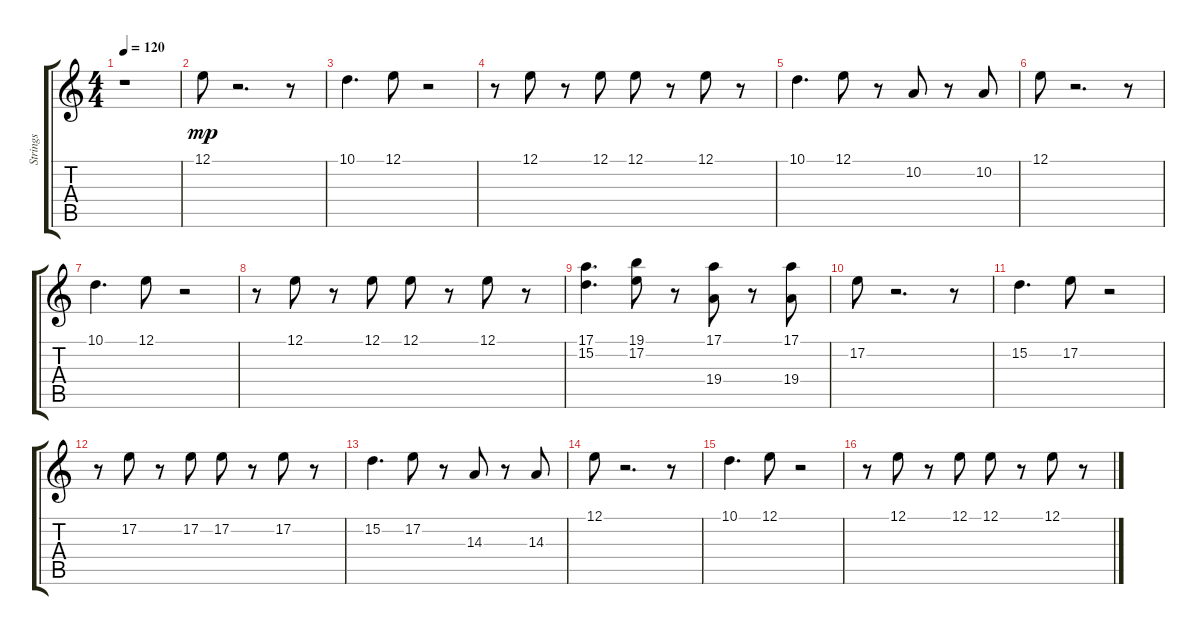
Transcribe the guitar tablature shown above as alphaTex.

\track ("Strings" "Strings") {instrument stringensemble1}
\staff {score tabs}
\tuning (E4 B3 G3 D3 A2 E2) {hide}
\ts (4 4)
\tempo 120
\clef g2
\ks c
r.1{dy f} |
12.1.8{dy mp} r.2{d} r.8 |
10.1.4{d} 12.1.8 r.2 |
r.8 12.1.8 r.8 12.1.8 12.1.8 r.8 12.1.8 r.8 |
10.1.4{d} 12.1.8 r.8 10.2.8 r.8 10.2.8 |
12.1.8 r.2{d} r.8 |
10.1.4{d} 12.1.8 r.2 |
r.8 12.1.8 r.8 12.1.8 12.1.8 r.8 12.1.8 r.8 |
(17.1 15.2).4{d} (19.1 17.2).8 r.8 (17.1 19.4).8 r.8 (17.1 19.4).8 |
17.2.8 r.2{d} r.8 |
15.2.4{d} 17.2.8 r.2 |
r.8 17.2.8 r.8 17.2.8 17.2.8 r.8 17.2.8 r.8 |
15.2.4{d} 17.2.8 r.8 14.3.8 r.8 14.3.8 |
12.1.8 r.2{d} r.8 |
10.1.4{d} 12.1.8 r.2 |
r.8 12.1.8 r.8 12.1.8 12.1.8 r.8 12.1.8 r.8
